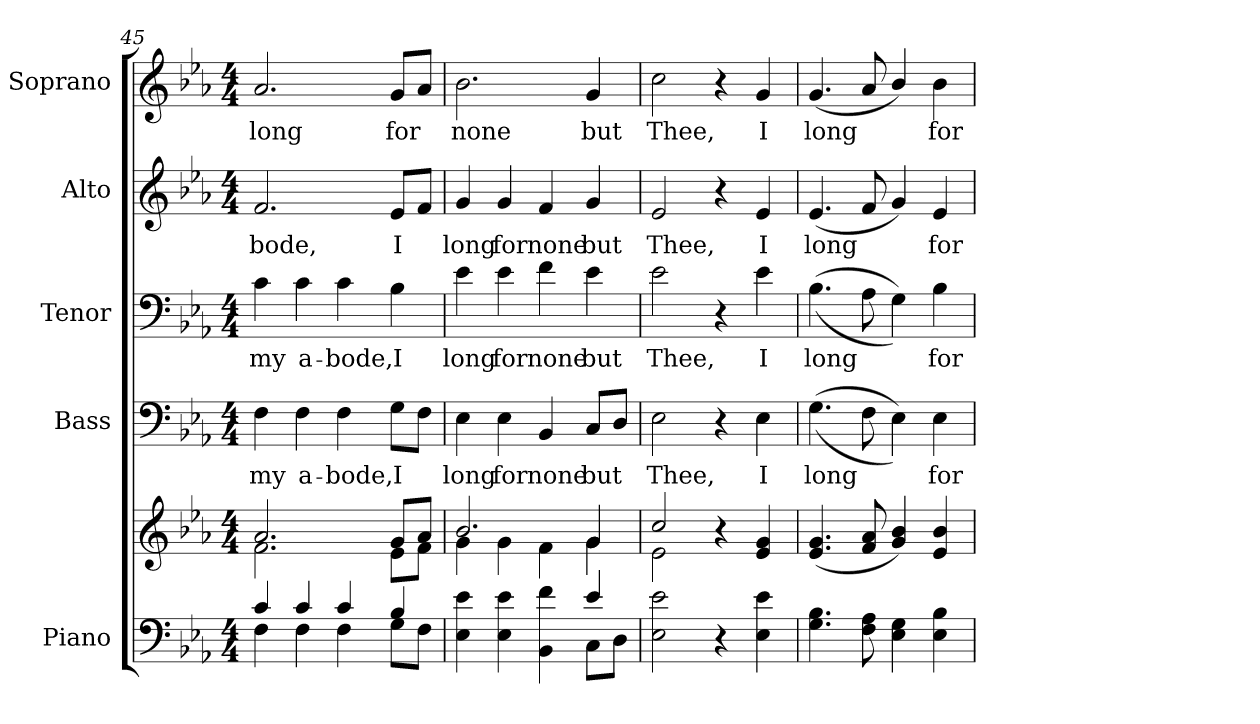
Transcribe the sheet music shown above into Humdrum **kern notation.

**kern	**kern	**kern	**text	**kern	**text	**kern	**text	**kern	**text
*part5	*part5	*part4	*part4	*part3	*part3	*part2	*part2	*part1	*part1
*staff6	*staff5	*staff4	*staff4	*staff3	*staff3	*staff2	*staff2	*staff1	*staff1
*I"Piano	*	*I"Bass	*	*I"Tenor	*	*I"Alto	*	*I"Soprano	*
*I'Pno.	*	*I'B.	*	*I'T.	*	*I'A.	*	*I'S.	*
*clefF4	*clefG2	*clefF4	*	*clefF4	*	*clefG2	*	*clefG2	*
*k[b-e-a-]	*k[b-e-a-]	*k[b-e-a-]	*	*k[b-e-a-]	*	*k[b-e-a-]	*	*k[b-e-a-]	*
*E-:	*E-:	*E-:	*	*E-:	*	*E-:	*	*E-:	*
*M4/4	*M4/4	*M4/4	*	*M4/4	*	*M4/4	*	*M4/4	*
=45	=45	=45	=45	=45	=45	=45	=45	=45	=45
*^	*^	*	*	*	*	*	*	*	*
!	!	!	!	!	!LO:LY:b:color=#000000	!	!	!	!	!	!
!	!	!	!	!	!	!	!LO:LY:b:color=#000000	!	!	!	!
!	!	!	!	!	!	!	!	!	!LO:LY:b:color=#000000	!	!
!	!	!	!	!	!	!	!	!	!	!	!LO:LY:b:color=#000000
4ci/	4Fi\	2.a-i/	2.fi\	4Fi\	my	4ci\	my	2.fi/	-bode,	2.a-i/	long
!	!	!	!	!	!LO:LY:b:color=#000000	!	!	!	!	!	!
!	!	!	!	!	!	!	!LO:LY:b:color=#000000	!	!	!	!
4ci/	4Fi\	.	.	4Fi\	a-	4ci\	a-	.	.	.	.
!	!	!	!	!	!LO:LY:b:color=#000000	!	!	!	!	!	!
!	!	!	!	!	!	!	!LO:LY:b:color=#000000	!	!	!	!
4ci/	4Fi\	.	.	4Fi\	-bode,	4ci\	-bode,	.	.	.	.
!	!	!	!	!	!LO:LY:b:color=#000000	!	!	!	!	!	!
!	!	!	!	!	!	!	!LO:LY:b:color=#000000	!	!	!	!
!	!	!	!	!	!	!	!	!	!LO:LY:b:color=#000000	!	!
!	!	!	!	!	!	!	!	!	!	!	!LO:LY:b:color=#000000
4B-i/	8Gi\L	8gi/L	8e-i\L	8Gi\L	I	4B-i\	I	8e-i/L	I	8gi/L	for
.	8Fi\J	8a-i/J	8fi\J	8Fi\J	.	.	.	8fi/J	.	8a-i/J	.
=46	=46	=46	=46	=46	=46	=46	=46	=46	=46	=46	=46
!	!	!	!	!	!LO:LY:b:color=#000000	!	!	!	!	!	!
!	!	!	!	!	!	!	!LO:LY:b:color=#000000	!	!	!	!
!	!	!	!	!	!	!	!	!	!LO:LY:b:color=#000000	!	!
!	!	!	!	!	!	!	!	!	!	!	!LO:LY:b:color=#000000
4E-i\ 4e-i	2ryy	2.b-i/	4gi\	4E-i\	long	4e-i\	long	4gi/	long	2.b-i\	none
!	!	!	!	!	!LO:LY:b:color=#000000	!	!	!	!	!	!
!	!	!	!	!	!	!	!LO:LY:b:color=#000000	!	!	!	!
!	!	!	!	!	!	!	!	!	!LO:LY:b:color=#000000	!	!
4E-i\ 4e-i	.	.	4gi\	4E-i\	for	4e-i\	for	4gi/	for	.	.
!	!	!	!	!	!LO:LY:b:color=#000000	!	!	!	!	!	!
!	!	!	!	!	!	!	!LO:LY:b:color=#000000	!	!	!	!
!	!	!	!	!	!	!	!	!	!LO:LY:b:color=#000000	!	!
4BB-i\ 4fi	4ryy	.	4fi\	4BB-i/	none	4fi\	none	4fi/	none	.	.
!	!	!	!	!	!LO:LY:b:color=#000000	!	!	!	!	!	!
!	!	!	!	!	!	!	!LO:LY:b:color=#000000	!	!	!	!
!	!	!	!	!	!	!	!	!	!LO:LY:b:color=#000000	!	!
!	!	!	!	!	!	!	!	!	!	!	!LO:LY:b:color=#000000
4e-i/	8Ci\L	4gi/	4gi\	8Ci/L	but	4e-i\	but	4gi/	but	4gi/	but
.	8Di\J	.	.	8Di/J	.	.	.	.	.	.	.
*v	*v	*	*	*	*	*	*	*	*	*	*
!!LO:LB:g=z
=47	=47	=47	=47	=47	=47	=47	=47	=47	=47	=47
*^	*	*	*	*	*	*	*	*	*	*
!	!	!	!	!	!LO:LY:b:color=#000000	!	!	!	!	!	!
*v	*v	*	*	*	*	*	*	*	*	*	*
*^	*	*	*	*	*	*	*	*	*	*
!	!	!	!	!	!	!	!LO:LY:b:color=#000000	!	!	!	!
*v	*v	*	*	*	*	*	*	*	*	*	*
*^	*	*	*	*	*	*	*	*	*	*
!	!	!	!	!	!	!	!	!	!LO:LY:b:color=#000000	!	!
*v	*v	*	*	*	*	*	*	*	*	*	*
*^	*	*	*	*	*	*	*	*	*	*
!	!	!	!	!	!	!	!	!	!	!	!LO:LY:b:color=#000000
*v	*v	*	*	*	*	*	*	*	*	*	*
2E-i\ 2e-i	2cci/	2e-i\	2E-i\	Thee,	2e-i\	Thee,	2e-i/	Thee,	2cci\	Thee,
4r	4r	4ryy	4r	.	4r	.	4r	.	4r	.
!	!	!	!	!LO:LY:b:color=#000000	!	!	!	!	!	!
!	!	!	!	!	!	!LO:LY:b:color=#000000	!	!	!	!
!	!	!	!	!	!	!	!	!LO:LY:b:color=#000000	!	!
!	!	!	!	!	!	!	!	!	!	!LO:LY:b:color=#000000
4E-i\ 4e-i	4e-i/ 4gi	4ryy	4E-i\	I	4e-i\	I	4e-i/	I	4gi/	I
*	*v	*v	*	*	*	*	*	*	*	*
=48	=48	=48	=48	=48	=48	=48	=48	=48	=48
*	*^	*	*	*	*	*	*	*	*
!	!	!	!	!LO:LY:b:color=#000000	!	!	!	!	!	!
*	*v	*v	*	*	*	*	*	*	*	*
*	*^	*	*	*	*	*	*	*	*
!	!	!	!	!	!	!LO:LY:b:color=#000000	!	!	!	!
*	*v	*v	*	*	*	*	*	*	*	*
*	*^	*	*	*	*	*	*	*	*
!	!	!	!	!	!	!	!	!LO:LY:b:color=#000000	!	!
*	*v	*v	*	*	*	*	*	*	*	*
*	*^	*	*	*	*	*	*	*	*
!	!	!	!	!	!	!	!	!	!	!LO:LY:b:color=#000000
*	*v	*v	*	*	*	*	*	*	*	*
4.Gi\ 4.B-i	(4.e-i/ 4.gi	((4.Gi\	long	((4.B-i\	long	(4.e-i/	long	(4.gi/	long
8Fi\ 8A-i	8fi/ 8a-i	8Fi\	.	8A-i\	.	8fi/	.	8a-i/	.
4E-i\ 4Gi	4gi/ 4b-i)	4E-i\))	.	4Gi\))	.	4gi/)	.	4b-i/)	.
!	!	!	!LO:LY:b:color=#000000	!	!	!	!	!	!
!	!	!	!	!	!LO:LY:b:color=#000000	!	!	!	!
!	!	!	!	!	!	!	!LO:LY:b:color=#000000	!	!
!	!	!	!	!	!	!	!	!	!LO:LY:b:color=#000000
4E-i\ 4B-i	4e-i/ 4b-i	4E-i\	for	4B-i\	for	4e-i/	for	4b-i\	for
=	=	=	=	=	=	=	=	=	=
*-	*-	*-	*-	*-	*-	*-	*-	*-	*-
